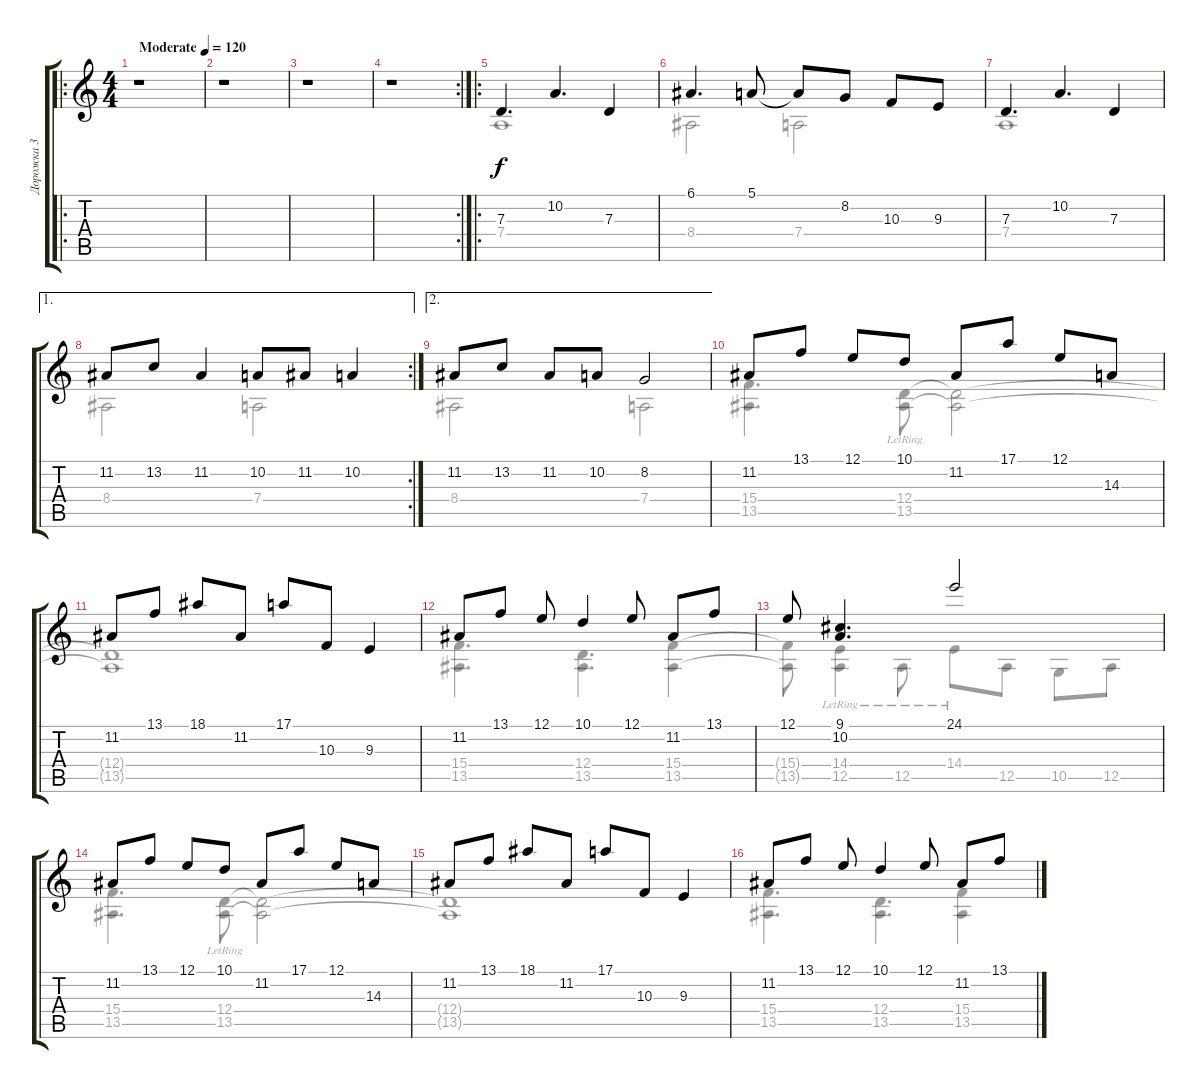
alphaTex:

\track ("Дорожка 3" "Дорожка 3") {instrument drawbarorgan}
\staff {score tabs}
\tuning (E4 B3 G3 D3 A2 E2) {hide}
\voice
\ro
\ts (4 4)
\tempo (120 "Moderate")
\clef g2
\ks c
r.1{dy f instrument drawbarorgan} |
r.1 |
r.1 |
\rc 2
r.1 |
\ro
7.3.4{d beam Up} 10.2.4{d} 7.3.4 |
6.1.4{d} 5.1.8 5.1{t}.8 8.2.8 10.3.8 9.3.8 |
7.3.4{d} 10.2.4{d} 7.3.4 |
\ae 1
\rc 2
11.2.8 13.2.8 11.2.4 10.2.8 11.2.8 10.2.4 |
\ae 2
11.2.8 13.2.8 11.2.8 10.2.8 8.2.2 |
11.2.8{instrument electricgrandpiano} 13.1.8 12.1.8 10.1.8 11.2.8 17.1.8 12.1.8 14.3.8 |
11.2.8 13.1.8 18.1.8 11.2.8 17.1.8 10.3.8 9.3.4 |
11.2.8 13.1.8 12.1.8 10.1.4 12.1.8 11.2.8 13.1.8 |
12.1.8 (9.1 10.2).4{d} 24.1.2 |
11.2.8 13.1.8 12.1.8 10.1.8 11.2.8 17.1.8 12.1.8 14.3.8 |
11.2.8 13.1.8 18.1.8 11.2.8 17.1.8 10.3.8 9.3.4 |
11.2.8 13.1.8 12.1.8 10.1.4 12.1.8 11.2.8 13.1.8
\voice
\clef g2
\ottava regular
\simile none
\ks c
r.1{dy f} |
r.1 |
r.1 |
r.1 |
7.4.1 |
8.4.2 7.4.2 |
7.4.1 |
8.4.2 7.4.2 |
8.4.2 7.4.2 |
(15.4 13.5).4{d} (12.4 13.5{lr}).8 (12.4{t} 13.5{t}).2 |
(12.4{t} 13.5{t}).1 |
(15.4 13.5).4{d} (12.4 13.5).4{d} (15.4 13.5).4 |
(15.4{t} 13.5{t}).8 (14.4{lr} 12.5).4 12.5{lr}.8 14.4{lr}.8 12.5.8 10.5.8 12.5.8 |
(15.4 13.5).4{d} (12.4 13.5{lr}).8 (12.4{t} 13.5{t}).2 |
(12.4{t} 13.5{t}).1 |
(15.4 13.5).4{d} (12.4 13.5).4{d} (15.4 13.5).4
